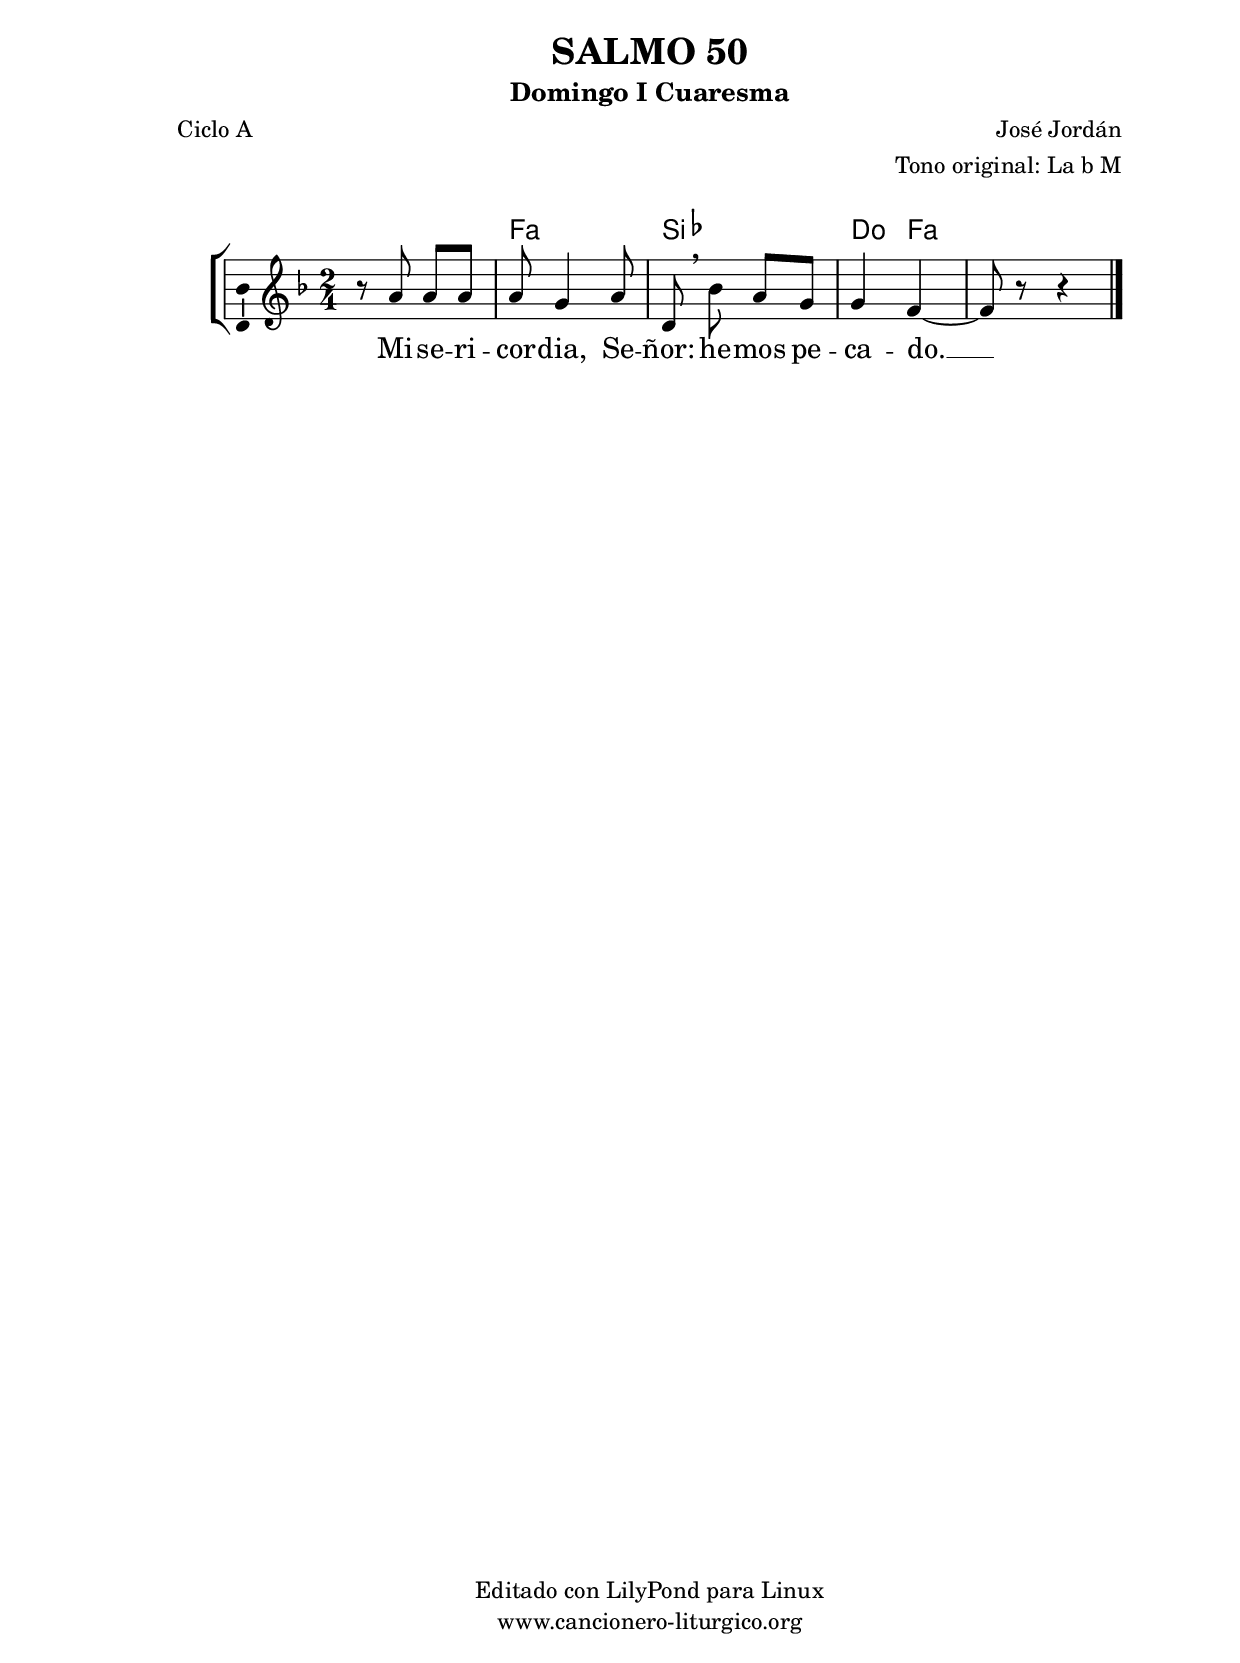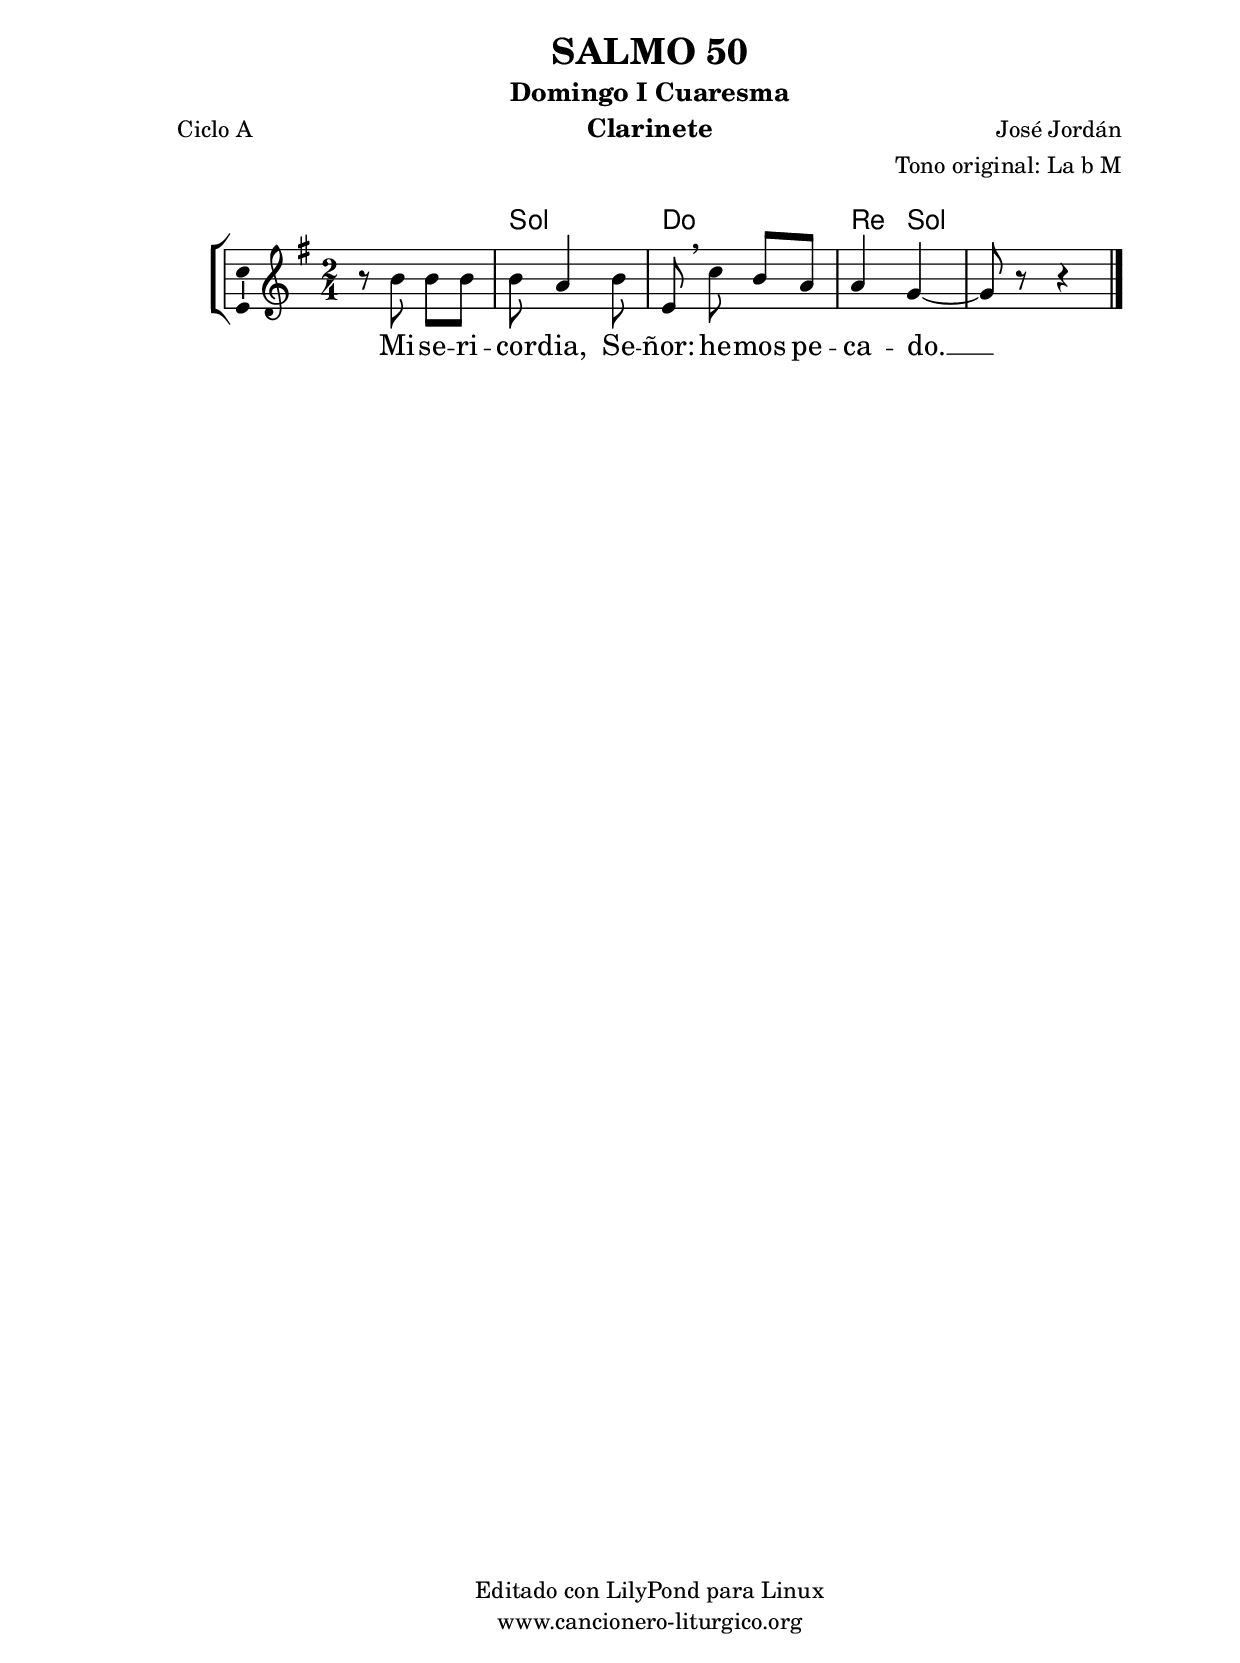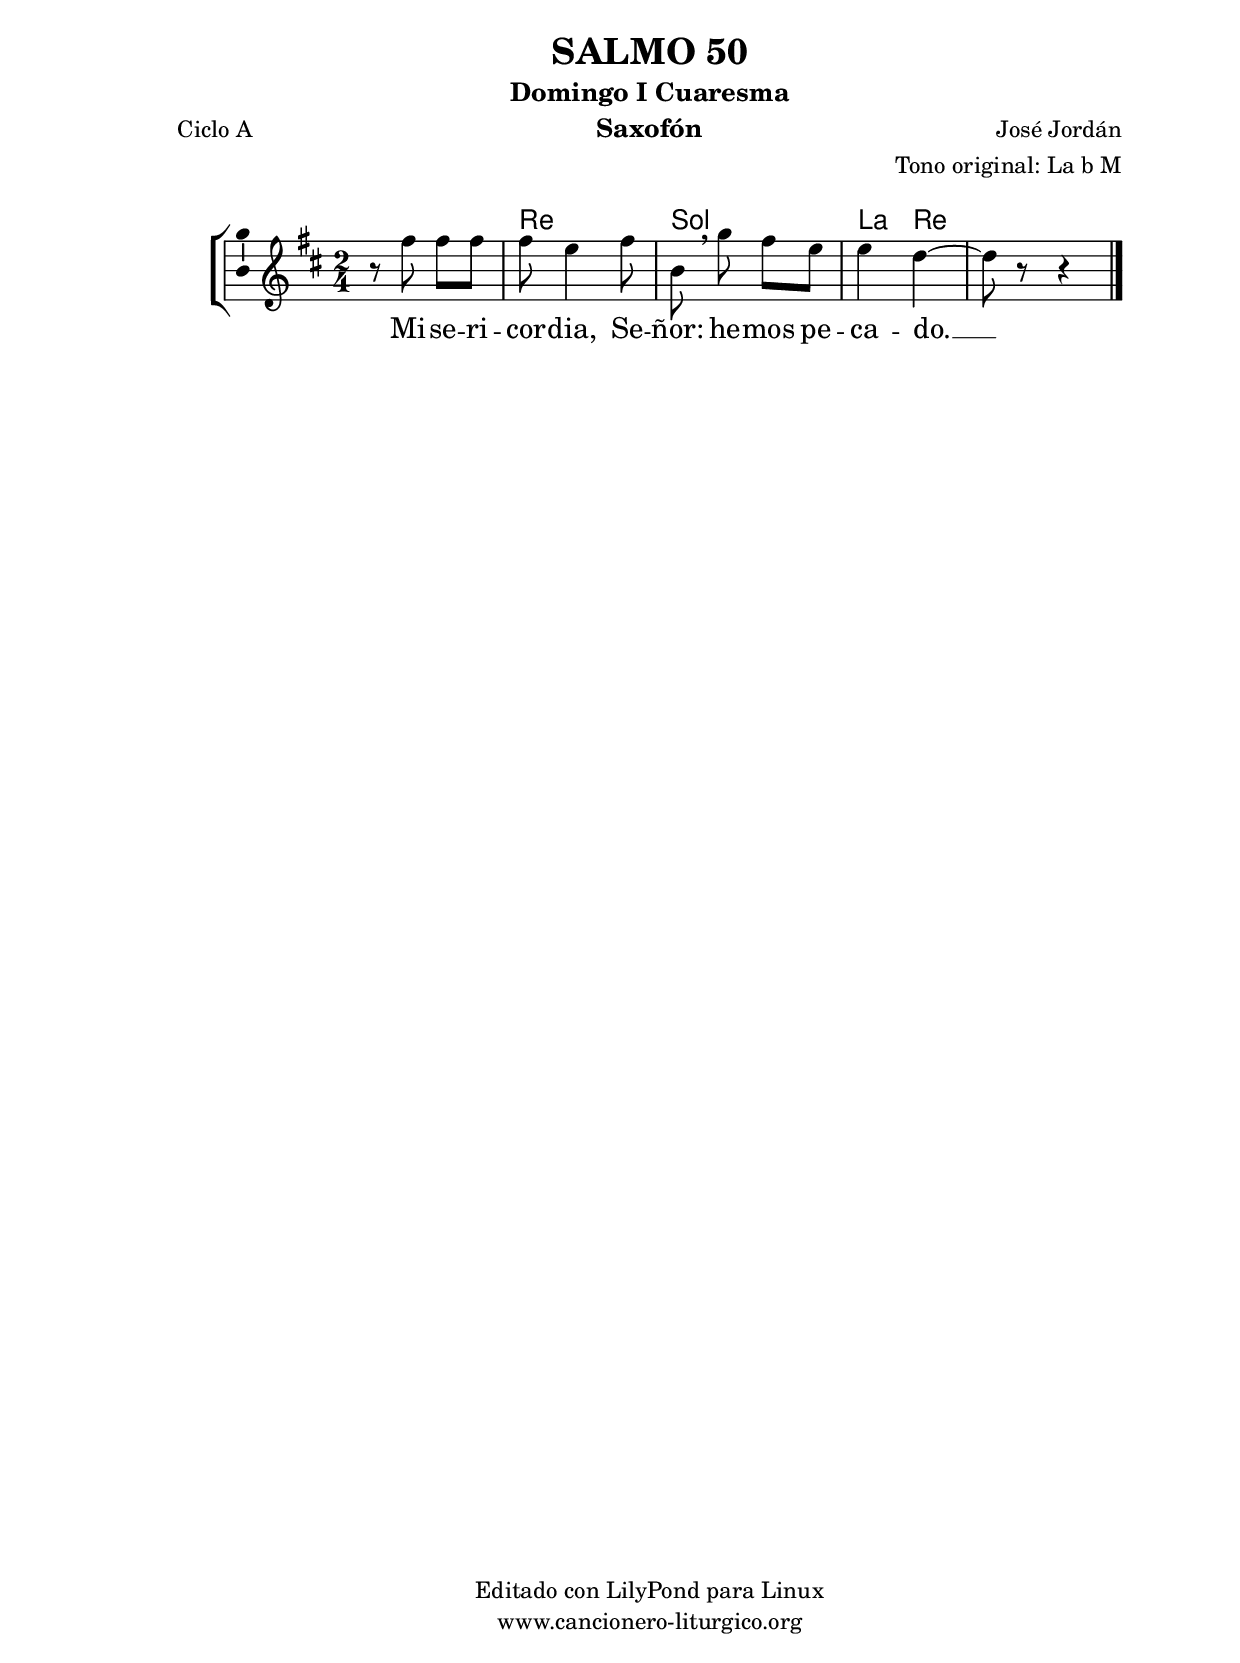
%
%para convertir .midi en .wav:
%timidity filename.midi -Ow -o finename.wav
%
%
%Para convertir de .wav a .mp3:
%lame -h -m j filename.wav
%
%
%para escuchar el midi:
%timidity nombrefichero.midi
%


%versión de lilypond para la que se ha escrito esta partitura:
\version "2.16.0"

	%Tamaño papel
	#(set-default-paper-size "a4")
	%Tamaño partitura
	#(set-global-staff-size 20)
	%No responde al pulsar sobre una nota
	#(ly:set-option 'point-and-click #f)

%parámetros del encabezamiento:
\header {
	title = "SALMO 50"
	subtitle = "Domingo I Cuaresma"
	composer = "José Jordán"
	poet = "Ciclo A"
	meter = ""
	arranger = "Tono original: La b M"
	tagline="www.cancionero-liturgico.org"
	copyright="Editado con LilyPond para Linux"
	tiempo = "Cuaresma"
	usos = "Salmo"
	letra = "Misericordia, Señor: hemos pecado."
	}

%parámetros asociados al papel:
\paper  {
	oddHeaderMarkup = \markup {\fill-line { \on-the-fly #not-first-page \fromproperty #'header:title \on-the-fly #not-first-page \fromproperty #'header:composer }}
	evenHeaderMarkup = \markup {\fill-line { \fromproperty #'header:composer \fromproperty #'header:title }}
	#(set-paper-size "a4")
	print-page-number = ##f
	first-page-number = 1
	print-first-page-number = ##f
%	head-separation = 3.0 \cm
	top-margin = 2.0 \cm
	bottom-margin = 0.5\cm
%%%	bottom-margin = -1.0\cm
	left-margin = 3.0 \cm
	line-width = 16.0 \cm 
	indent = 8\mm
	interscoreline = 2.\mm
	between-system-space = 15\mm
%	para que las partituras no llenen la hoja:
	ragged-bottom = ##t
%	idem para la última hoja:
	ragged-last-bottom = ##f
%	para que las partituras llenen el ancho del papel:
	ragged-last = ##f
	after-title-space = 2.5 \cm
%page-count=1
system-count=1

	%Flexible Vertical Spacing
%	markup-markup-spacing =
%	#'((basic-distance . 15) (minimum-distance . 15) (padding . 3))
	markup-system-spacing =
	#'((basic-distance . 15) (minimum-distance . 15) (padding . 3))
	system-system-spacing =
	#'((basic-distance . 15) (minimum-distance . 15) (padding . 3))
	score-system-spacing =
	#'((basic-distance . 15) (minimum-distance . 15) (padding . 5))
%	top-system-spacing = % header
%	#'((basic-distance . 8) (minimum-distance . 0) (padding . 3))
%	top-markup-spacing =
%	#'((basic-distance . 20) (minimum-distance . 20) (padding . 3))
	last-bottom-spacing = % footer
	#'((basic-distance . 5) (minimum-distance . 5) (padding . 3))
%	score-markup-spacing =
%	#'((basic-distance . 16) (minimum-distance . 13) (padding . 3))

	}


%parámetros que afectan a toda la partitura:
global =  {
	%clave de sol (G):
	\clef G
	%armadura:
	\transpose aes f
	\key aes \major
	\tempo 4=90
	\set Score.tempoHideNote = ##t
	}


acordes = {
	\italianChords
	\chordmode {
	\transpose aes f
{

s2
aes2 des ees4 aes s

	}
	}
}

melodia = 
	\transpose aes f
{
	\relative c''{
	\time 2/4

r8 c8 c c
c8 bes4 c8
f,8 \noBeam \breathe des'8 c bes
bes4 aes~
aes8 r8 r4

	\bar "|."
	}
	}


texto = \lyricmode {
Mi -- se -- ri -- cor -- dia, Se -- ñor: he -- mos pe -- ca -- do. __
	}


acordesStaff = \context ChordNames = acordesStaff <<
	\set chordChanges = ##t
	\acordes
	>>


vozStaff = \context Voice = vozStaff
\with {\consists "Ambitus_engraver"}
<<
%	\set Staff.instrumentName = ""
%	\set Staff.shortInstrumentName = ""
%	\set Staff.midiInstrument = #"clarinet"
%	\set Staff.midiInstrument = #"cello"
%	\set Staff.midiInstrument = #"flute"
	\set Staff.midiInstrument = #"electric guitar (jazz)"
%	\set Staff.midiInstrument = #"english horn"
%	\set Staff.midiInstrument = #"violin"
%	\set Staff.midiInstrument = #"glockenspiel"
	\set Staff.midiMinimumVolume = #0.7
	\set Staff.midiMaximumVolume = #0.9
	\global
	\melodia
	>>


textoStaff = \context Lyrics = textoStaff <<
	\lyricsto vozStaff \texto
	>>

\book {
	\score {
		\context ChoirStaff {
			\override StaffGroup.SystemStartBracket #'collapse-height = #1
			\override Score.SystemStartBar #'collapse-height = #1
			<<
			\acordesStaff
			\vozStaff
			\textoStaff
			>>
			}
		\layout {
	    		\context {
				\Lyrics
				\override LyricText #'font-size = #2
				}
	   		 \context {
				\Score
				%fontSize = #3
				\override StaffSymbol #'staff-space = #(magstep +3)
				%\override Beam #'thickness = #0.55
				%\override SpacingSpanner #'spacing-increment = #1.0
				%\override Slur #'height-limit = #1.5
				}
			}
		}
	\score {
		\unfoldRepeats
		\context ChoirStaff {
			<<
			\acordesStaff
			\vozStaff
			>>
			}
		\midi {
	  		\context {
	  			\Score
				tempoWholesPerMinute = #(ly:make-moment 70 4)
				}
			}
		}
	}

%Partitura para clarinete
#(define output-suffix "C")
\book {
	\header{
		instrument = "Clarinete"
		}
	\score {
		\context ChoirStaff {
			\override StaffGroup.SystemStartBracket #'collapse-height = #1
			\override Score.SystemStartBar #'collapse-height = #1
\transpose c d
			<<
			\acordesStaff
			\vozStaff
			\textoStaff
			>>
			}
		\layout {
	    		\context {
				\Lyrics
				\override LyricText #'font-size = #2
				}
	   		 \context {
				\Score
				%fontSize = #3
				\override StaffSymbol #'staff-space = #(magstep +3)
				%\override Beam #'thickness = #0.55
				%\override SpacingSpanner #'spacing-increment = #1.0
				%\override Slur #'height-limit = #1.5
				}
			}
		}
	}

%Partitura para saxofón
#(define output-suffix "S")
\book {
	\header{
		instrument = "Saxofón"
		}
	\score {
		\context ChoirStaff {
			\override StaffGroup.SystemStartBracket #'collapse-height = #1
			\override Score.SystemStartBar #'collapse-height = #1
\transpose c a
			<<
			\acordesStaff
			\vozStaff
			\textoStaff
			>>
			}
		\layout {
	    		\context {
				\Lyrics
				\override LyricText #'font-size = #2
				}
	   		 \context {
				\Score
				%fontSize = #3
				\override StaffSymbol #'staff-space = #(magstep +3)
				%\override Beam #'thickness = #0.55
				%\override SpacingSpanner #'spacing-increment = #1.0
				%\override Slur #'height-limit = #1.5
				}
			}
		}
	}

